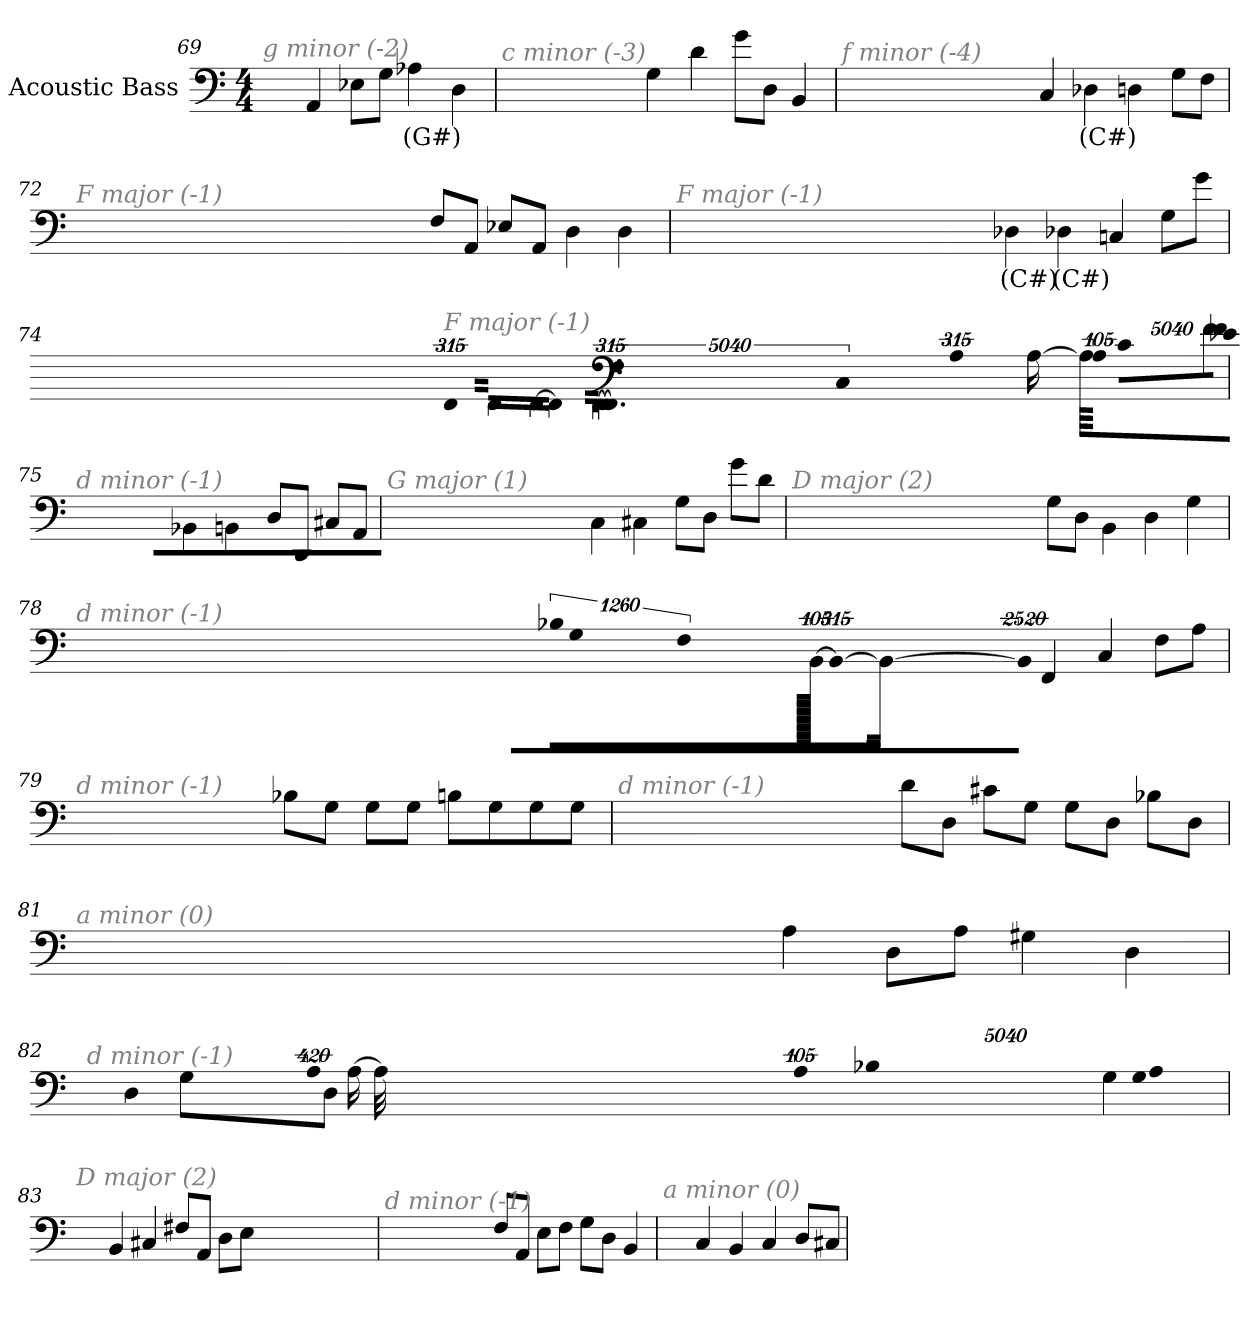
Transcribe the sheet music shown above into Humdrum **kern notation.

**kern	**text
*part1	*part1
*staff1	*staff1
*I"Acoustic Bass	*
*clefF4	*
*ITrd7c12	*
*k[]	*
*C:	*
*M4/4	*
=69	=69
!LO:TX:i:color=#808080:t=g minor (-2)	!
4AAA	.
8EE-XL	.
8GGJ	.
4AA-Xi	(G#)
4DD	.
=70	=70
!LO:TX:i:color=#808080:t=c minor (-3)	!
4GG	.
4D	.
8GL	.
8DDJ	.
4BBB	.
=71	=71
!LO:TX:i:color=#808080:t=f minor (-4)	!
4CC	.
4DD-Xi	(C#)
4DD	.
8GGL	.
8FFJ	.
=72	=72
!LO:TX:i:color=#808080:t=F major (-1)	!
8FFL	.
8AAAJ	.
8EE-XL	.
8AAAJ	.
4DD	.
4DD	.
=73	=73
!LO:TX:i:color=#808080:t=F major (-1)	!
4DD-Xi	(C#)
4DD-Xi	(C#)
4CCn	.
8GGL	.
8GJ	.
=74	=74
!LO:TX:i:color=#808080:t=F major (-1)	!
4F	.
!LO:N:vis=8	!
40320%3347FL	.
!LO:N:vis=8	!
40320%3347E-X	.
!LO:N:vis=8	!
40320%3347CJ	.
!LO:N:vis=1024	!
[13440%13AAL	.
16AAL_	.
64AAL_	.
!LO:N:vis=256	!
20160%79AAL]	.
!LO:N:vis=8	!
40320%3347FF	.
!LO:N:vis=8	!
40320%3347CCJ	.
[16FFF	.
64FFF_	.
!LO:N:vis=256.	!
10080%59FFF_	.
8FFF_	.
32FFF_	.
128FFF_	.
!LO:N:vis=512	!
40320%79FFF]	.
=75	=75
!LO:TX:i:color=#808080:t=d minor (-1)	!
4BBB-X	.
4BBBn	.
8DDL	.
8DDDJ	.
8CC#XL	.
8AAAJ	.
=76	=76
!LO:TX:i:color=#808080:t=G major (1)	!
4CC	.
4CC#X	.
8GGL	.
8DDJ	.
8GL	.
8DJ	.
=77	=77
!LO:TX:i:color=#808080:t=D major (2)	!
8GGL	.
8DDJ	.
4BBB	.
4DD	.
4GG	.
=78	=78
!LO:TX:i:color=#808080:t=d minor (-1)	!
!LO:N:vis=16	!
20160%827BB-XL	.
!LO:N:vis=16	!
20160%827GG	.
!LO:N:vis=16	!
20160%827FF	.
[6720%13BBB	.
40320BBB_	.
16BBBJ_	.
!LO:N:vis=512%31	!
40320%2441BBBJ]	.
4FFF	.
4CC	.
8FFL	.
8AAJ	.
=79	=79
!LO:TX:i:color=#808080:t=d minor (-1)	!
8BB-XL	.
8GGJ	.
8GGL	.
8GGJ	.
8BBnL	.
8GG	.
8GG	.
8GGJ	.
=80	=80
!LO:TX:i:color=#808080:t=d minor (-1)	!
8DL	.
8DDJ	.
8C#XL	.
8GGJ	.
8GGL	.
8DDJ	.
8BB-XL	.
8DDJ	.
=81	=81
!LO:TX:i:color=#808080:t=a minor (0)	!
4AA	.
8DDL	.
8AAJ	.
4GG#X	.
4DD	.
=82	=82
!LO:TX:i:color=#808080:t=d minor (-1)	!
4GG	.
!LO:N:vis=8	!
40320%3347GGL	.
!LO:N:vis=8	!
40320%3347AA	.
!LO:N:vis=8	!
40320%3347BB-XJ	.
!LO:N:vis=1024	!
[13440%13AAL	.
16AAL_	.
32AAL_	.
!LO:N:vis=1024%31	!
13440%407AAL]	.
8DDJ	.
8GGL	.
8DDJ	.
=83	=83
!LO:TX:i:color=#808080:t=D major (2)	!
4BBB	.
4CC#X	.
8FF#XL	.
8AAAJ	.
8DDL	.
8EEJ	.
=84	=84
!LO:TX:i:color=#808080:t=d minor (-1)	!
8FFL	.
8AAAJ	.
8EEL	.
8FFJ	.
8GGL	.
8DDJ	.
4BBB	.
=85	=85
!LO:TX:i:color=#808080:t=a minor (0)	!
4CC	.
4BBB	.
4CC	.
8DDL	.
8CC#XJ	.
=	=
*-	*-
